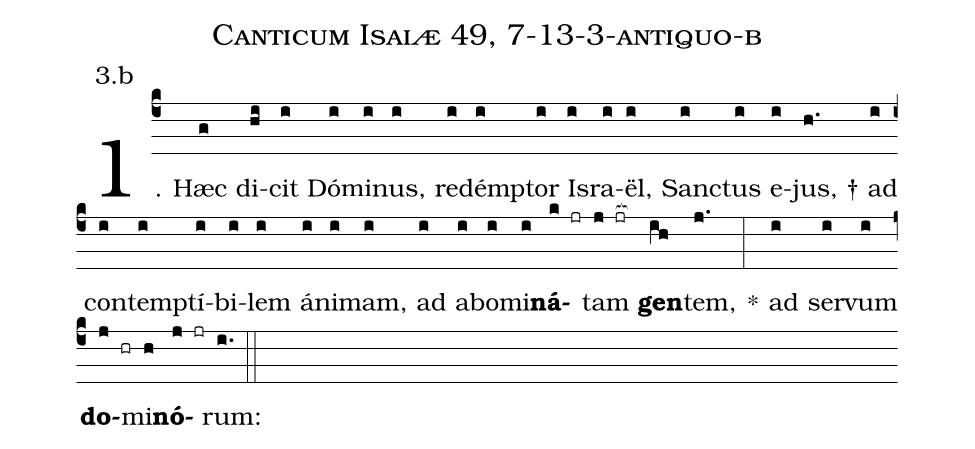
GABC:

name: Canticum Isaiæ 49, 7-13-3-antiquo-b;
annotation: 3.b;
%%
(c4)1. Hæc(g) di(hi)cit(i) Dó(i)mi(i)nus,(i) red(i)émp(i)tor(i) Is(i)ra(i)ël,(i) Sanc(i)tus(i) e(i)jus, †(h.) ad(i) con(i)temp(i)tí(i)bi(i)lem(i) á(i)ni(i)mam,(i) ad(i) ab(i)o(i)mi(i)<b>ná</b>(k jr)tam(j jr[ocb:1{]) <b>gen</b>(ih[ocb:0}])tem,(j.) *(:) ad(i) ser(i)vum(i) <b>do</b>(j hr)mi(h)<b>nó</b>(j jr)rum:(i.) (::)
